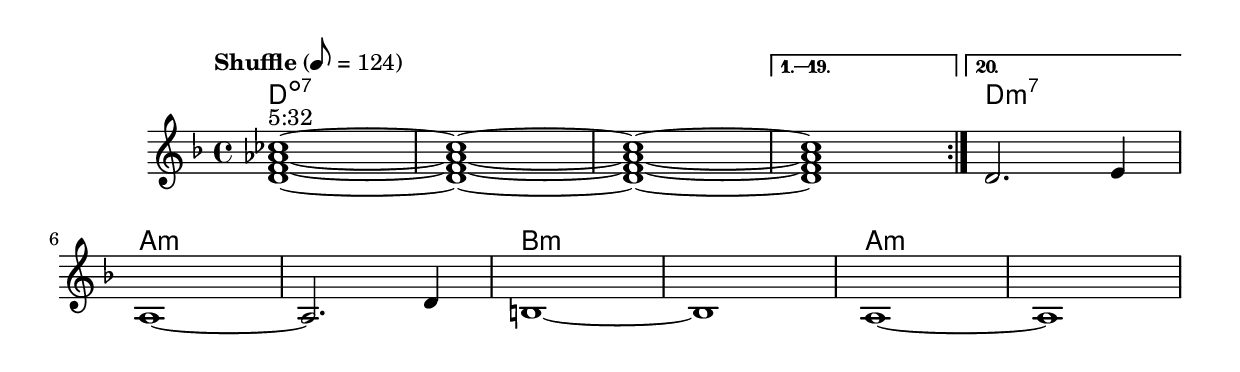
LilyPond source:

\version "2.22"


harmonies = \chordmode {
  \set majorSevenSymbol = \markup { maj7 }
  \set noChordSymbol = ""  

  \repeat volta 2 {
    d1:dim7 r r r
  }

  d1:min7
  a1:m r 
  b1:m r 
  a1:m r 

}

rhythms = \relative c' {
  \key f \major
  \time 4/4 
  \tempo \markup {
    Shuffle
  } 8 = 124
  
  \repeat volta 20 {
    <d f aes ces>1~^\markup { "5:32" } <d f aes ces>~ <d f aes ces>~ 
  }
  \alternative {
    { <d f aes ces> }
    { d2. e4 }
  }

  \break

  a,1~  a2. d4
  b1~  b
  a1~ a 

}

<<
  \new ChordNames \harmonies
  \new Staff \rhythms
>>